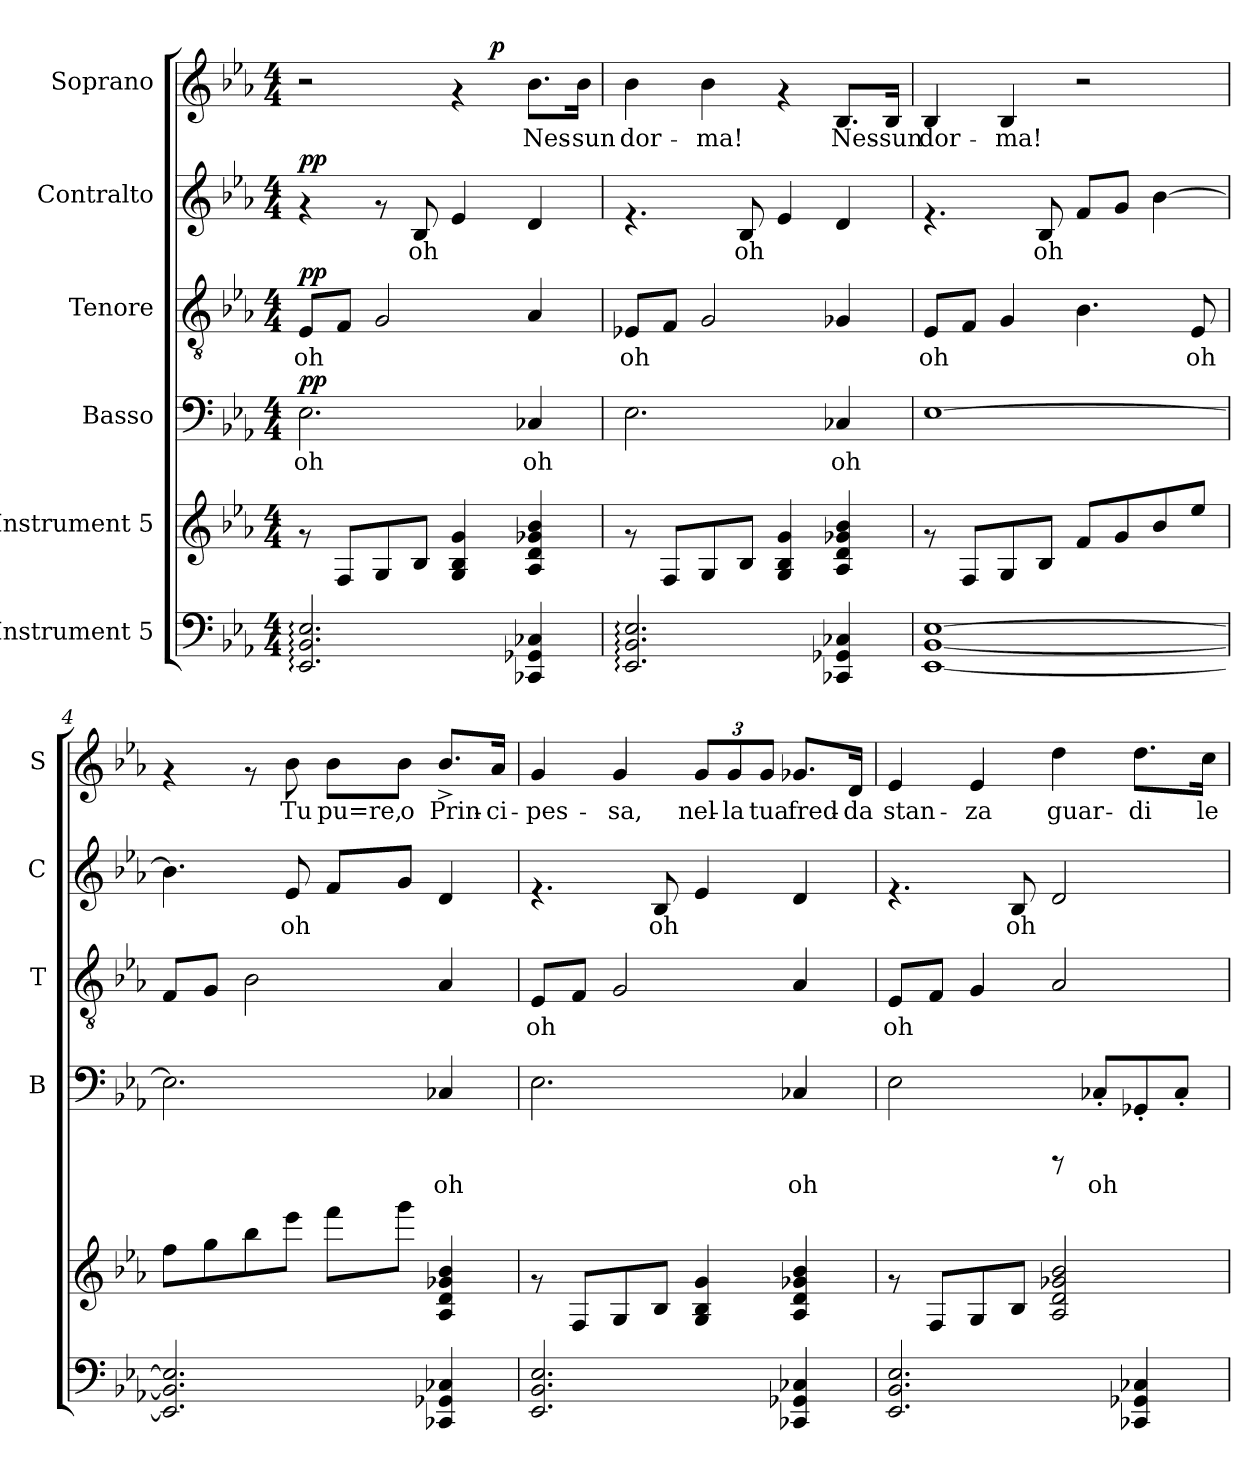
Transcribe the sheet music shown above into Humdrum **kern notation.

**kern	**kern	**kern	**text	**dynam	**kern	**text	**dynam	**kern	**text	**dynam	**kern	**text	**dynam
*part6	*part5	*part4	*part4	*part4	*part3	*part3	*part3	*part2	*part2	*part2	*part1	*part1	*part1
*staff6	*staff5	*staff4	*staff4	*staff4	*staff3	*staff3	*staff3	*staff2	*staff2	*staff2	*staff1	*staff1	*staff1
*I"Instrument 5	*I"Instrument 5	*I"Basso	*	*	*I"Tenore	*	*	*I"Contralto	*	*	*I"Soprano	*	*
*	*	*I'B	*	*	*I'T	*	*	*I'C	*	*	*I'S	*	*
!!LO:PB:g=z
*stria5	*stria5	*stria5	*	*	*stria5	*	*	*stria5	*	*	*stria5	*	*
*clefF4	*clefG2	*clefF4	*	*	*clefGv2	*	*	*clefG2	*	*	*clefG2	*	*
*k[b-e-a-]	*k[b-e-a-]	*k[b-e-a-]	*	*	*k[b-e-a-]	*	*	*k[b-e-a-]	*	*	*k[b-e-a-]	*	*
*E-:	*E-:	*E-:	*	*	*E-:	*	*	*E-:	*	*	*E-:	*	*
*M4/4	*M4/4	*M4/4	*	*	*M4/4	*	*	*M4/4	*	*	*M4/4	*	*
=1	=1	=1	=1	=1	=1	=1	=1	=1	=1	=1	=1	=1	=1
!	!	!	!	!	!	!	!	!	!	!	!LO:TX:a:t=Andante sostenuto	!	!
!	!	!	!LO:LY:b:cj	!LO:DY:a	!	!LO:LY:b:cj	!LO:DY:a	!	!	!LO:DY:a	!	!	!
*	*	*	*	*	*	*	*	*	*	*	*^	*	*
2.E-/: 2.BB-/: 2.EE-/:	8rf	2.E-\	oh	pp	8E-/L	oh	pp	4rf	.	pp	2r	2ryy	.	.
!	!	!	!	!	!	!LO:LY:b:cj	!	!	!	!	!	!	!	!
.	8F/L	.	.	.	8F/J	.	.	.	.	.	.	.	.	.
!	!	!	!	!	!	!LO:LY:b:cj	!	!	!	!	!	!	!	!
.	8G/	.	.	.	2G/	.	.	8rf	.	.	.	.	.	.
!	!	!	!	!	!	!	!	!	!LO:LY:b:cj	!	!	!	!	!
.	8B-/J	.	.	.	.	.	.	8B-/	oh	.	.	.	.	.
!	!	!	!	!	!	!	!	!	!LO:LY:b:cj	!	!	!	!	!
.	4g/ 4B-/ 4G/	.	.	.	.	.	.	4e-/	.	.	4rf	8ryy	.	.
!	!	!	!	!	!	!	!	!	!	!	!	!	!	!LO:DY:a
.	.	.	.	.	.	.	.	.	.	.	.	4.ryy	.	p
!	!	!	!LO:LY:b:cj	!	!	!LO:LY:b:cj	!	!	!LO:LY:b:cj	!	!	!	!LO:LY:b	!
4C-X/ 4GG-X/ 4CC-X/	4g-X/ 4d/ 4A-/ 4b-/	4C-X/	oh	.	4A-/	.	.	4d/	.	.	8.b-\L	.	Nes-	.
!	!	!	!	!	!	!	!	!	!	!	!	!	!LO:LY:b	!
.	.	.	.	.	.	.	.	.	.	.	16b-\J	.	-sun	.
=2	=2	=2	=2	=2	=2	=2	=2	=2	=2	=2	=2	=2	=2	=2
!	!	!	!LO:LY:b:cj	!	!	!LO:LY:b:cj	!	!	!	!	!	!	!LO:LY:b	!
*	*	*	*	*	*	*	*	*	*	*	*v	*v	*	*
2.E-/: 2.BB-/: 2.EE-/:	8rf	2.E-\	.	.	8E-X/L	oh	.	4.rf	.	.	4b-\	dor-	.
!	!	!	!	!	!	!LO:LY:b:cj	!	!	!	!	!	!	!
.	8F/L	.	.	.	8F/J	.	.	.	.	.	.	.	.
!	!	!	!	!	!	!LO:LY:b:cj	!	!	!	!	!	!LO:LY:b	!
.	8G/	.	.	.	2G/	.	.	.	.	.	4b-\	-ma!	.
!	!	!	!	!	!	!	!	!	!LO:LY:b:cj	!	!	!	!
.	8B-/J	.	.	.	.	.	.	8B-/	oh	.	.	.	.
!	!	!	!	!	!	!	!	!	!LO:LY:b:cj	!	!	!	!
.	4g/ 4G/ 4B-/	.	.	.	.	.	.	4e-/	.	.	4rf	.	.
!	!	!	!LO:LY:b:cj	!	!	!LO:LY:b:cj	!	!	!LO:LY:b:cj	!	!	!LO:LY:b	!
4C-X/ 4GG-X/ 4CC-X/	4g-X/ 4d/ 4A-/ 4b-/	4C-X/	oh	.	4G-X/	.	.	4d/	.	.	8.B-/L	Nes-	.
!	!	!	!	!	!	!	!	!	!	!	!	!LO:LY:b	!
.	.	.	.	.	.	.	.	.	.	.	16B-/J	-sun	.
=3	=3	=3	=3	=3	=3	=3	=3	=3	=3	=3	=3	=3	=3
!	!	!	!LO:LY:b:cj	!	!	!LO:LY:b:cj	!	!	!	!	!	!LO:LY:b	!
[>1E- [<1BB- [<1EE-	8rf	[>1E-	.	.	8E-/L	oh	.	4.rf	.	.	4B-/	dor-	.
!	!	!	!	!	!	!LO:LY:b:cj	!	!	!	!	!	!	!
.	8F/L	.	.	.	8F/J	.	.	.	.	.	.	.	.
!	!	!	!	!	!	!LO:LY:b:cj	!	!	!	!	!	!LO:LY:b	!
.	8G/	.	.	.	4G/	.	.	.	.	.	4B-/	-ma!	.
!	!	!	!	!	!	!	!	!	!LO:LY:b:cj	!	!	!	!
.	8B-/J	.	.	.	.	.	.	8B-/	oh	.	.	.	.
!	!	!	!	!	!	!LO:LY:b:cj	!	!	!LO:LY:b:cj	!	!	!	!
.	8f/L	.	.	.	4.B-\	.	.	8f/L	.	.	2r	.	.
!	!	!	!	!	!	!	!	!	!LO:LY:b:cj	!	!	!	!
.	8g/	.	.	.	.	.	.	8g/J	.	.	.	.	.
!	!	!	!	!	!	!	!	!	!LO:LY:b:cj	!	!	!	!
.	8b-/	.	.	.	.	.	.	[>4b-\	.	.	.	.	.
!	!	!	!	!	!	!LO:LY:b:cj	!	!	!	!	!	!	!
.	8ee-/J	.	.	.	8E-/	oh	.	.	.	.	.	.	.
=4	=4	=4	=4	=4	=4	=4	=4	=4	=4	=4	=4	=4	=4
!	!	!	!LO:LY:b:cj	!	!	!LO:LY:b:cj	!	!	!LO:LY:b:cj	!	!	!	!
2.E-/] 2.BB-/] 2.EE-/]	8ff\L	2.E-\]	.	.	8F/L	.	.	4.b-\]	.	.	4rf	.	.
!	!	!	!	!	!	!LO:LY:b:cj	!	!	!	!	!	!	!
.	8gg\	.	.	.	8G/J	.	.	.	.	.	.	.	.
!	!	!	!	!	!	!LO:LY:b:cj	!	!	!	!	!	!	!
.	8bb-\	.	.	.	2B-\	.	.	.	.	.	8rf	.	.
!	!	!	!	!	!	!	!	!	!LO:LY:b:cj	!	!	!LO:LY:b	!
.	8eee-\J	.	.	.	.	.	.	8e-/	oh	.	8b-\	Tu	.
!	!	!	!	!	!	!	!	!	!LO:LY:b:cj	!	!	!LO:LY:b	!
.	8fff\L	.	.	.	.	.	.	8f/L	.	.	8b-\L	pu=re,	.
!	!	!	!	!	!	!	!	!	!LO:LY:b:cj	!	!	!LO:LY:b	!
.	8ggg\J	.	.	.	.	.	.	8g/J	.	.	8b-\J	o	.
!	!	!	!LO:LY:b:cj	!	!	!LO:LY:b:cj	!	!	!LO:LY:b:cj	!	!	!LO:LY:b	!
4C-X/ 4GG-X/ 4CC-X/	4g-X/ 4d/ 4A-/ 4b-/	4C-X/	oh	.	4A-/	.	.	4d/	.	.	8.b-^>/L	Prin-	.
!	!	!	!	!	!	!	!	!	!	!	!	!LO:LY:b	!
.	.	.	.	.	.	.	.	.	.	.	16a-/J	-ci-	.
!!LO:PB:g=z
=5	=5	=5	=5	=5	=5	=5	=5	=5	=5	=5	=5	=5	=5
!	!	!	!LO:LY:b:cj	!	!	!LO:LY:b:cj	!	!	!	!	!	!LO:LY:b	!
2.E-/ 2.BB-/ 2.EE-/	8rf	2.E-\	.	.	8E-/L	oh	.	4.rf	.	.	4g/	-pes-	.
!	!	!	!	!	!	!LO:LY:b:cj	!	!	!	!	!	!	!
.	8F/L	.	.	.	8F/J	.	.	.	.	.	.	.	.
!	!	!	!	!	!	!LO:LY:b:cj	!	!	!	!	!	!LO:LY:b	!
.	8G/	.	.	.	2G/	.	.	.	.	.	4g/	-sa,	.
!	!	!	!	!	!	!	!	!	!LO:LY:b:cj	!	!	!	!
.	8B-/J	.	.	.	.	.	.	8B-/	oh	.	.	.	.
!	!	!	!	!	!	!	!	!	!LO:LY:b:cj	!	!	!	!
*	*	*	*	*	*	*	*	*	*	*	*Xbrackettup	*	*
!	!	!	!	!	!	!	!	!	!	!	!	!LO:LY:b	!
.	4g/ 4G/ 4B-/	.	.	.	.	.	.	4e-/	.	.	12g/L	nel-	.
!	!	!	!	!	!	!	!	!	!	!	!	!LO:LY:b	!
.	.	.	.	.	.	.	.	.	.	.	12g/	-la	.
!	!	!	!	!	!	!	!	!	!	!	!	!LO:LY:b	!
.	.	.	.	.	.	.	.	.	.	.	12g/J	tua	.
!	!	!	!LO:LY:b:cj	!	!	!LO:LY:b:cj	!	!	!LO:LY:b:cj	!	!	!LO:LY:b	!
4C-X/ 4GG-X/ 4CC-X/	4g-X/ 4d/ 4A-/ 4b-/	4C-X/	oh	.	4A-/	.	.	4d/	.	.	8.g-X/L	fred-	.
!	!	!	!	!	!	!	!	!	!	!	!	!LO:LY:b	!
.	.	.	.	.	.	.	.	.	.	.	16d/J	-da	.
=6	=6	=6	=6	=6	=6	=6	=6	=6	=6	=6	=6	=6	=6
!	!	!	!LO:LY:b:cj	!	!	!LO:LY:b:cj	!	!	!	!	!	!LO:LY:b	!
2.E-/ 2.BB-/ 2.EE-/	8rf	2E-\	.	.	8E-/L	oh	.	4.rf	.	.	4e-/	stan-	.
!	!	!	!	!	!	!LO:LY:b:cj	!	!	!	!	!	!	!
.	8F/L	.	.	.	8F/J	.	.	.	.	.	.	.	.
!	!	!	!	!	!	!LO:LY:b:cj	!	!	!	!	!	!LO:LY:b	!
.	8G/	.	.	.	4G/	.	.	.	.	.	4e-/	-za	.
!	!	!	!	!	!	!	!	!	!LO:LY:b:cj	!	!	!	!
.	8B-/J	.	.	.	.	.	.	8B-/	oh	.	.	.	.
!	!	!	!	!	!	!LO:LY:b:cj	!	!	!LO:LY:b:cj	!	!	!LO:LY:b	!
.	2g-X/ 2d/ 2A-/ 2b-/	8rCCC	.	.	2A-/	.	.	2d/	.	.	4dd\	guar-	.
!	!	!	!LO:LY:b:cj	!	!	!	!	!	!	!	!	!	!
.	.	8C-X'</L	oh	.	.	.	.	.	.	.	.	.	.
!	!	!	!LO:LY:b:cj	!	!	!	!	!	!	!	!	!LO:LY:b	!
4GG-X/ 4CC-X/ 4C-X/	.	8GG-X'</	.	.	.	.	.	.	.	.	8.dd\L	-di	.
!	!	!	!LO:LY:b:cj	!	!	!	!	!	!	!	!	!	!
.	.	8C-'</J	.	.	.	.	.	.	.	.	.	.	.
!	!	!	!	!	!	!	!	!	!	!	!	!LO:LY:b	!
.	.	.	.	.	.	.	.	.	.	.	16cc\J	le	.
=	=	=	=	=	=	=	=	=	=	=	=	=	=
*-	*-	*-	*-	*-	*-	*-	*-	*-	*-	*-	*-	*-	*-
